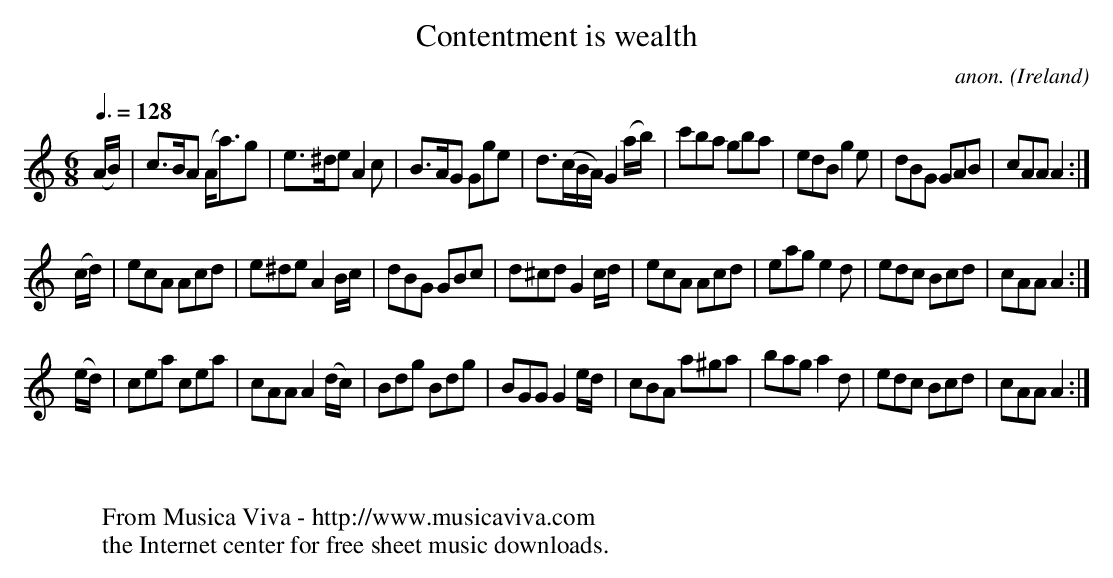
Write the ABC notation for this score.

X:1
T:Contentment is wealth
C:anon.
O:Ireland
M:6/8
L:1/8
Q:3/8=128
K:Am
(A/B/)|c>BA (A<a)g|e>^de A2c|B>AG Gge|d>(cB/A/) G2 (a/b/)|\
c'ba gba|edB g2e|dBG GAB|cAA A2:|
(c/d/)|ecA Acd|e^de A2 B/c/|dBG GBc|d^cd G2 c/d/|ecA Acd|\
eag e2d|edc Bcd|cAA A2:|
(e/d/)|cea cea|cAA A2 (d/c/)|Bdg Bdg|BGG G2 e/d/|cBA a^ga|\
bag a2d|edc Bcd|cAA A2:|
W:
W:
W: From Musica Viva - http://www.musicaviva.com
W: the Internet center for free sheet music downloads.
